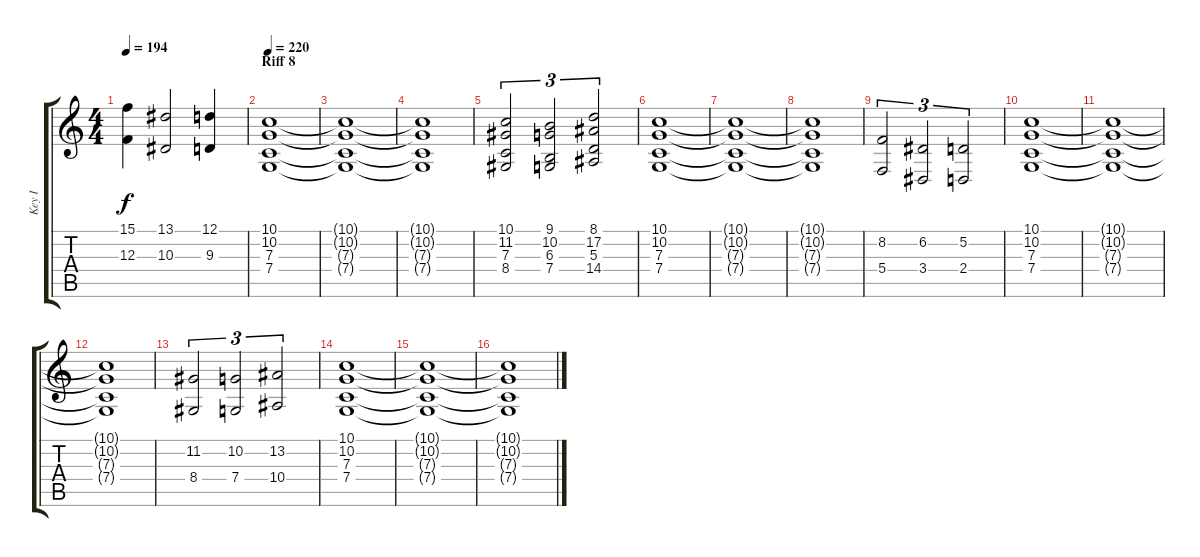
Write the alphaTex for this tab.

\track ("Key I" "Key I") {instrument stringensemble1}
\staff {score tabs}
\tuning (D4 A3 F3 C3 G2 D2) {hide}
\ts (4 4)
\tempo 194
\clef g2
\ks c
(15.1{t} 12.3{t}).4{dy f} (13.1 10.3).2 (12.1 9.3).4 |
\section ("" "Riff 8")
\tempo 220
(10.1 10.2 7.3 7.4).1 |
(10.1{t} 10.2{t} 7.3{t} 7.4{t}).1 |
(10.1{t} 10.2{t} 7.3{t} 7.4{t}).1 |
(10.1 11.2 7.3 8.4).2{tu (3 2)} (9.1 10.2 6.3 7.4).2{tu (3 2)} (8.1 17.2 5.3 14.4).2{tu (3 2)} |
(10.1 10.2 7.3 7.4).1 |
(10.1{t} 10.2{t} 7.3{t} 7.4{t}).1 |
(10.1{t} 10.2{t} 7.3{t} 7.4{t}).1 |
(8.2 5.4).2{tu (3 2)} (6.2 3.4).2{tu (3 2)} (5.2 2.4).2{tu (3 2)} |
(10.1 10.2 7.3 7.4).1 |
(10.1{t} 10.2{t} 7.3{t} 7.4{t}).1 |
(10.1{t} 10.2{t} 7.3{t} 7.4{t}).1 |
(11.2 8.4).2{tu (3 2)} (10.2 7.4).2{tu (3 2)} (13.2 10.4).2{tu (3 2)} |
(10.1 10.2 7.3 7.4).1 |
(10.1{t} 10.2{t} 7.3{t} 7.4{t}).1 |
(10.1{t} 10.2{t} 7.3{t} 7.4{t}).1
